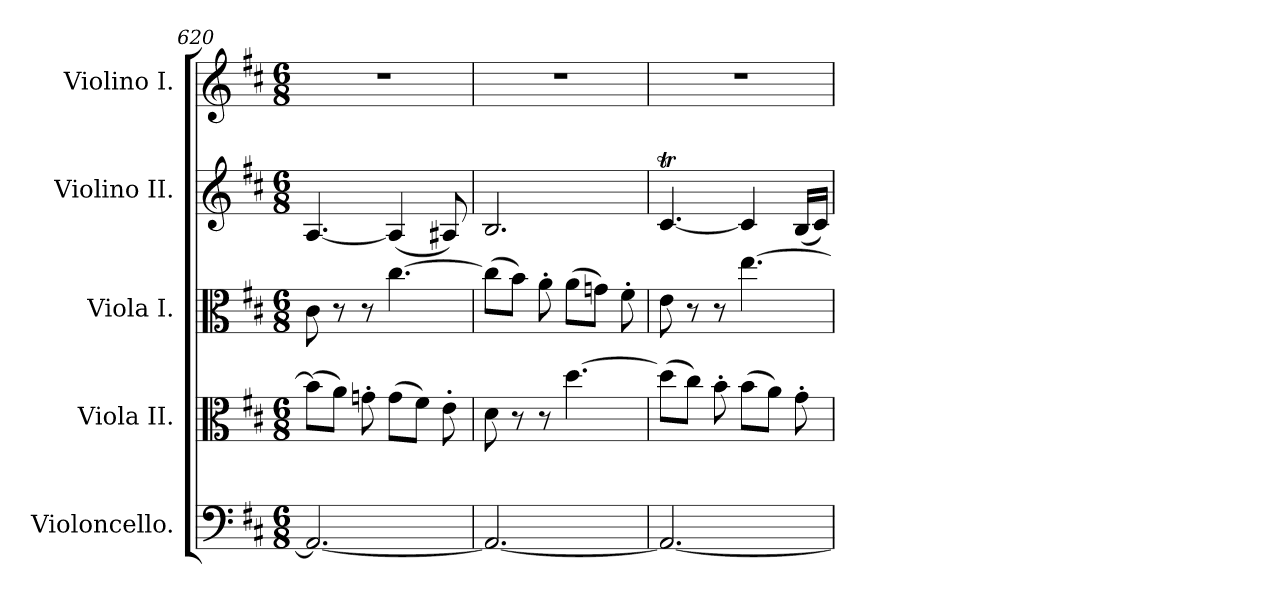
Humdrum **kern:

**kern	**kern	**kern	**kern	**kern
*part5	*part4	*part3	*part2	*part1
*staff5	*staff4	*staff3	*staff2	*staff1
*I"Violoncello.	*I"Viola II.	*I"Viola I.	*I"Violino II.	*I"Violino I.
*I'Vc	*I'Vla	*I'Vla	*I'Vln	*I'Vln
*clefF4	*clefC3	*clefC3	*clefG2	*clefG2
*k[f#c#]	*k[f#c#]	*k[f#c#]	*k[f#c#]	*k[f#c#]
*M6/8	*M6/8	*M6/8	*M6/8	*M6/8
=620	=620	=620	=620	=620
2.AA/_	(>8b\L]	8c#\	[4.A/	2.r
.	8a\J)	8r	.	.
.	8gn'\	8r	.	.
.	(>8g\L	[4.cc#\	(<4A/]	.
.	8f#\J)	.	.	.
.	8e'\	.	8A#X/)	.
=621	=621	=621	=621	=621
2.AA/_	8d\	(>8cc#\L]	2.B/	2.r
.	8r	8b\J)	.	.
.	8r	8a'\	.	.
.	[4.dd\	(>8a\L	.	.
.	.	8gn\J)	.	.
.	.	8f#'\	.	.
!!LO:LB:g=z
=622	=622	=622	=622	=622
2.AA/_	(>8dd\L]	8e\	[4.c#t/	2.r
.	8cc#\J)	8r	.	.
.	8b'\	8r	.	.
.	(>8b\L	[4.ee\	4c#TTT/]	.
.	8a\J)	.	.	.
.	8g'\	.	(<16B/LL	.
.	.	.	16c#/JJ)	.
=	=	=	=	=
*-	*-	*-	*-	*-
